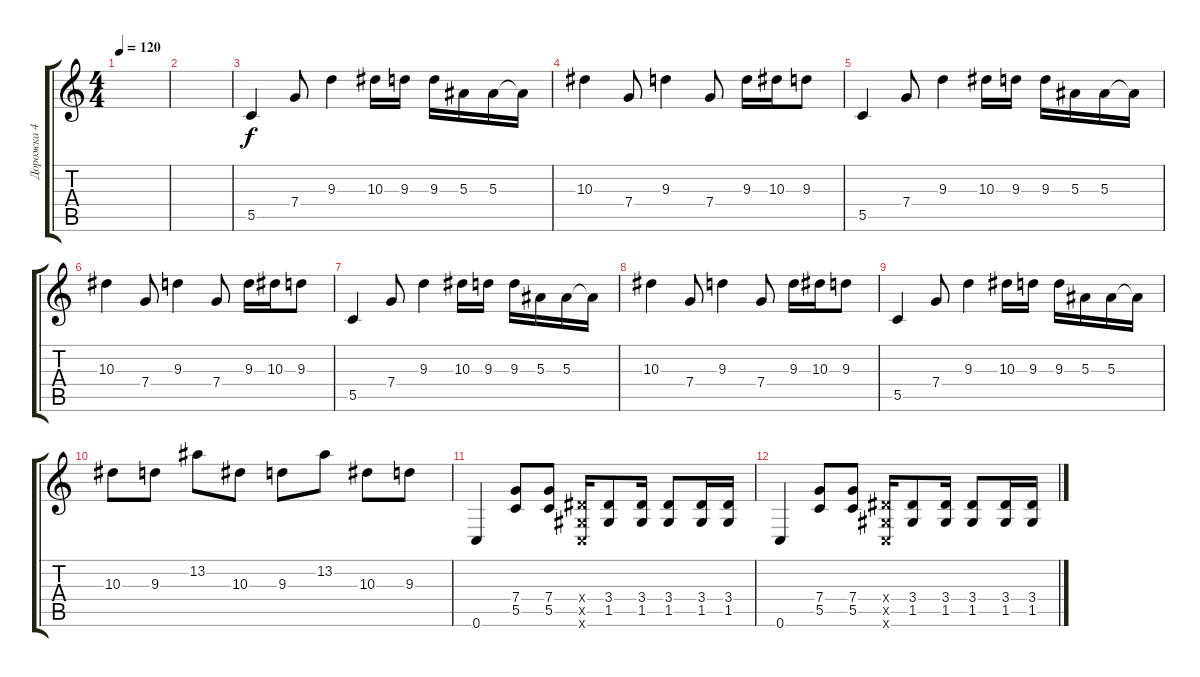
\track ("Дорожка 4" "Дорожка 4") {instrument electricguitarclean}
\staff {score tabs}
\tuning (D4 A3 F3 C3 G2 C2) {hide}
\ts (4 4)
\tempo 120
\clef g2
\ks c
|
|
5.5.4 7.4.8 9.3.4 10.3.16 9.3.16 9.3.16 5.3.16 5.3.16 5.3{t}.16 |
10.3.4 7.4.8 9.3.4 7.4.8 9.3.16 10.3.16 9.3.8 |
5.5.4 7.4.8 9.3.4 10.3.16 9.3.16 9.3.16 5.3.16 5.3.16 5.3{t}.16 |
10.3.4 7.4.8 9.3.4 7.4.8 9.3.16 10.3.16 9.3.8 |
5.5.4 7.4.8 9.3.4 10.3.16 9.3.16 9.3.16 5.3.16 5.3.16 5.3{t}.16 |
10.3.4 7.4.8 9.3.4 7.4.8 9.3.16 10.3.16 9.3.8 |
5.5.4 7.4.8 9.3.4 10.3.16 9.3.16 9.3.16 5.3.16 5.3.16 5.3{t}.16 |
10.3.8 9.3.8 13.2.8 10.3.8 9.3.8 13.2.8 10.3.8 9.3.8 |
0.6.4 (7.4 5.5).8 (7.4 5.5).8 (3.4{x} 1.5{x} 0.6{x}).16 (3.4 1.5).8 (3.4 1.5).16 (3.4 1.5).8 (3.4 1.5).16 (3.4 1.5).16 |
0.6.4 (7.4 5.5).8 (7.4 5.5).8 (3.4{x} 1.5{x} 0.6{x}).16 (3.4 1.5).8 (3.4 1.5).16 (3.4 1.5).8 (3.4 1.5).16 (3.4 1.5).16
